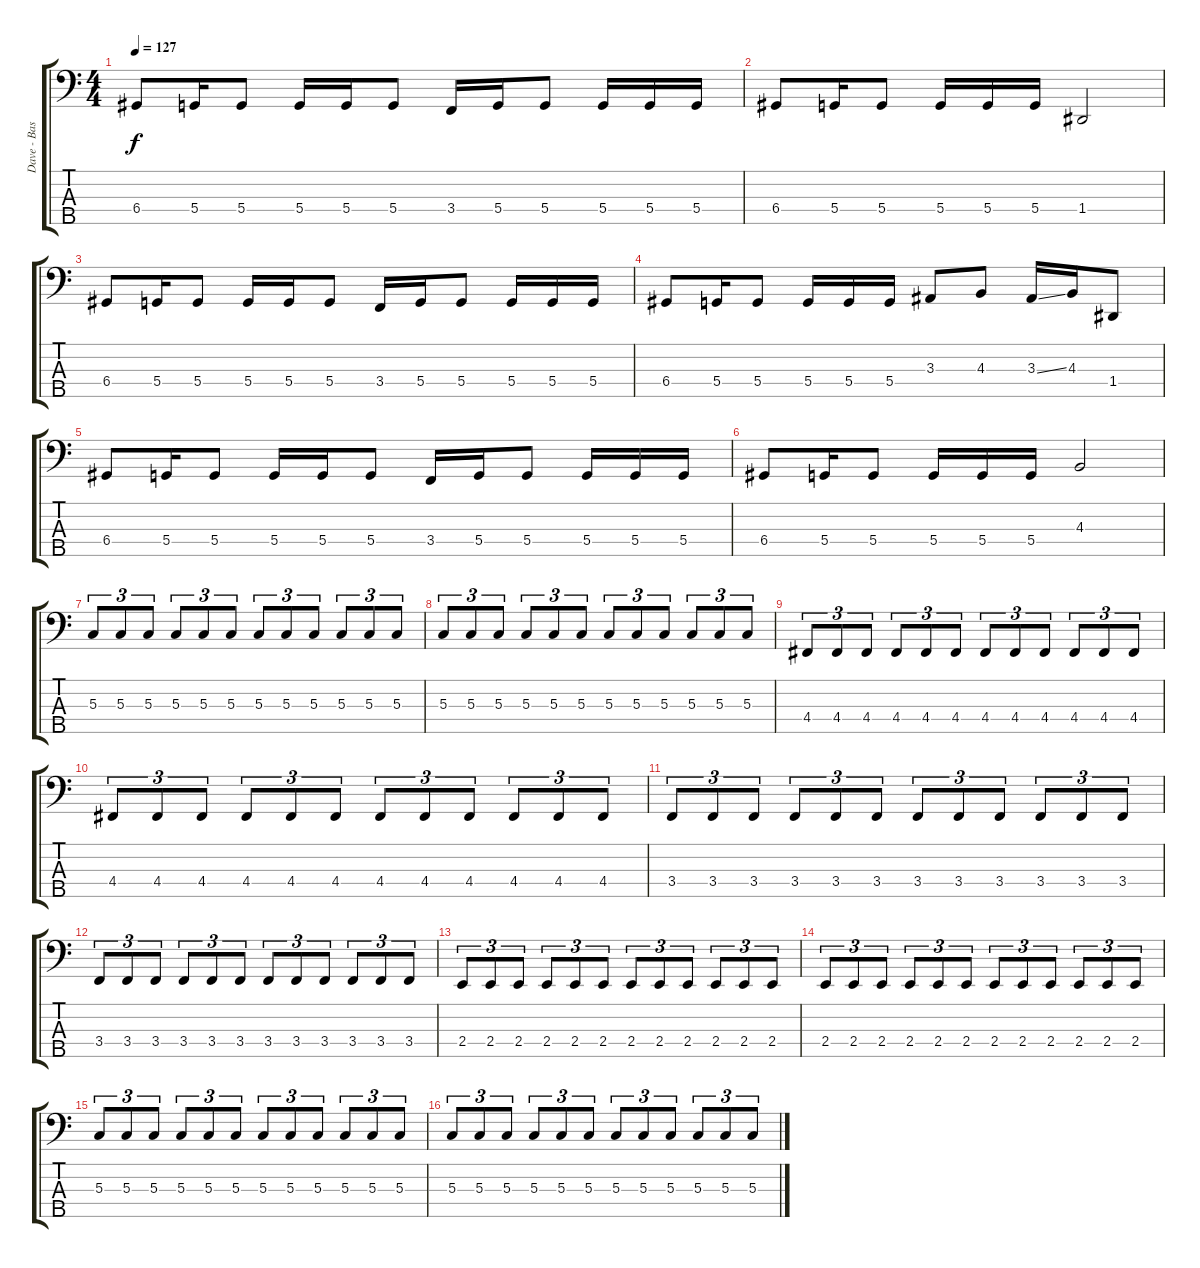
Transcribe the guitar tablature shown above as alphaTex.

\track ("Dave - Bass" "Dave - Bas") {instrument electricbasspick}
\staff {score tabs}
\tuning (F2 C2 G1 D1 A0) {hide}
\ts (4 4)
\tempo 127
\clef f4
\ks c
6.4.8{dy f} 5.4.16 5.4.8 5.4.16 5.4.16 5.4.8 3.4.16 5.4.16 5.4.8 5.4.16 5.4.16 5.4.16 |
6.4.8 5.4.16 5.4.8 5.4.16 5.4.16 5.4.16 1.4.2 |
6.4.8 5.4.16 5.4.8 5.4.16 5.4.16 5.4.8 3.4.16 5.4.16 5.4.8 5.4.16 5.4.16 5.4.16 |
6.4.8 5.4.16 5.4.8 5.4.16 5.4.16 5.4.16 3.3.8 4.3.8 3.3{ss}.16 4.3.16 1.4.8 |
6.4.8 5.4.16 5.4.8 5.4.16 5.4.16 5.4.8 3.4.16 5.4.16 5.4.8 5.4.16 5.4.16 5.4.16 |
6.4.8 5.4.16 5.4.8 5.4.16 5.4.16 5.4.16 4.3.2 |
5.3.8{tu (3 2)} 5.3.8{tu (3 2)} 5.3.8{tu (3 2)} 5.3.8{tu (3 2)} 5.3.8{tu (3 2)} 5.3.8{tu (3 2)} 5.3.8{tu (3 2)} 5.3.8{tu (3 2)} 5.3.8{tu (3 2)} 5.3.8{tu (3 2)} 5.3.8{tu (3 2)} 5.3.8{tu (3 2)} |
5.3.8{tu (3 2)} 5.3.8{tu (3 2)} 5.3.8{tu (3 2)} 5.3.8{tu (3 2)} 5.3.8{tu (3 2)} 5.3.8{tu (3 2)} 5.3.8{tu (3 2)} 5.3.8{tu (3 2)} 5.3.8{tu (3 2)} 5.3.8{tu (3 2)} 5.3.8{tu (3 2)} 5.3.8{tu (3 2)} |
4.4.8{tu (3 2)} 4.4.8{tu (3 2)} 4.4.8{tu (3 2)} 4.4.8{tu (3 2)} 4.4.8{tu (3 2)} 4.4.8{tu (3 2)} 4.4.8{tu (3 2)} 4.4.8{tu (3 2)} 4.4.8{tu (3 2)} 4.4.8{tu (3 2)} 4.4.8{tu (3 2)} 4.4.8{tu (3 2)} |
4.4.8{tu (3 2)} 4.4.8{tu (3 2)} 4.4.8{tu (3 2)} 4.4.8{tu (3 2)} 4.4.8{tu (3 2)} 4.4.8{tu (3 2)} 4.4.8{tu (3 2)} 4.4.8{tu (3 2)} 4.4.8{tu (3 2)} 4.4.8{tu (3 2)} 4.4.8{tu (3 2)} 4.4.8{tu (3 2)} |
3.4.8{tu (3 2)} 3.4.8{tu (3 2)} 3.4.8{tu (3 2)} 3.4.8{tu (3 2)} 3.4.8{tu (3 2)} 3.4.8{tu (3 2)} 3.4.8{tu (3 2)} 3.4.8{tu (3 2)} 3.4.8{tu (3 2)} 3.4.8{tu (3 2)} 3.4.8{tu (3 2)} 3.4.8{tu (3 2)} |
3.4.8{tu (3 2)} 3.4.8{tu (3 2)} 3.4.8{tu (3 2)} 3.4.8{tu (3 2)} 3.4.8{tu (3 2)} 3.4.8{tu (3 2)} 3.4.8{tu (3 2)} 3.4.8{tu (3 2)} 3.4.8{tu (3 2)} 3.4.8{tu (3 2)} 3.4.8{tu (3 2)} 3.4.8{tu (3 2)} |
2.4.8{tu (3 2)} 2.4.8{tu (3 2)} 2.4.8{tu (3 2)} 2.4.8{tu (3 2)} 2.4.8{tu (3 2)} 2.4.8{tu (3 2)} 2.4.8{tu (3 2)} 2.4.8{tu (3 2)} 2.4.8{tu (3 2)} 2.4.8{tu (3 2)} 2.4.8{tu (3 2)} 2.4.8{tu (3 2)} |
2.4.8{tu (3 2)} 2.4.8{tu (3 2)} 2.4.8{tu (3 2)} 2.4.8{tu (3 2)} 2.4.8{tu (3 2)} 2.4.8{tu (3 2)} 2.4.8{tu (3 2)} 2.4.8{tu (3 2)} 2.4.8{tu (3 2)} 2.4.8{tu (3 2)} 2.4.8{tu (3 2)} 2.4.8{tu (3 2)} |
5.3.8{tu (3 2)} 5.3.8{tu (3 2)} 5.3.8{tu (3 2)} 5.3.8{tu (3 2)} 5.3.8{tu (3 2)} 5.3.8{tu (3 2)} 5.3.8{tu (3 2)} 5.3.8{tu (3 2)} 5.3.8{tu (3 2)} 5.3.8{tu (3 2)} 5.3.8{tu (3 2)} 5.3.8{tu (3 2)} |
5.3.8{tu (3 2)} 5.3.8{tu (3 2)} 5.3.8{tu (3 2)} 5.3.8{tu (3 2)} 5.3.8{tu (3 2)} 5.3.8{tu (3 2)} 5.3.8{tu (3 2)} 5.3.8{tu (3 2)} 5.3.8{tu (3 2)} 5.3.8{tu (3 2)} 5.3.8{tu (3 2)} 5.3.8{tu (3 2)}
